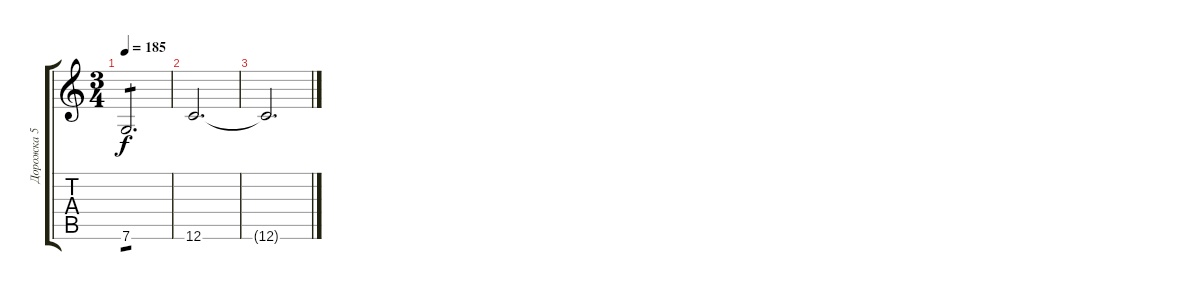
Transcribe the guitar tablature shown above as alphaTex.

\track ("Дорожка 5" "Дорожка 5") {instrument electricbassfinger}
\staff {score tabs}
\tuning (D4 A3 F3 C3 G2 C2) {hide}
\ts (3 4)
\tempo 185
\clef g2
\ks c
7.6.2{d tp 1 dy f} |
12.6.2{d} |
12.6{t}.2{d}
